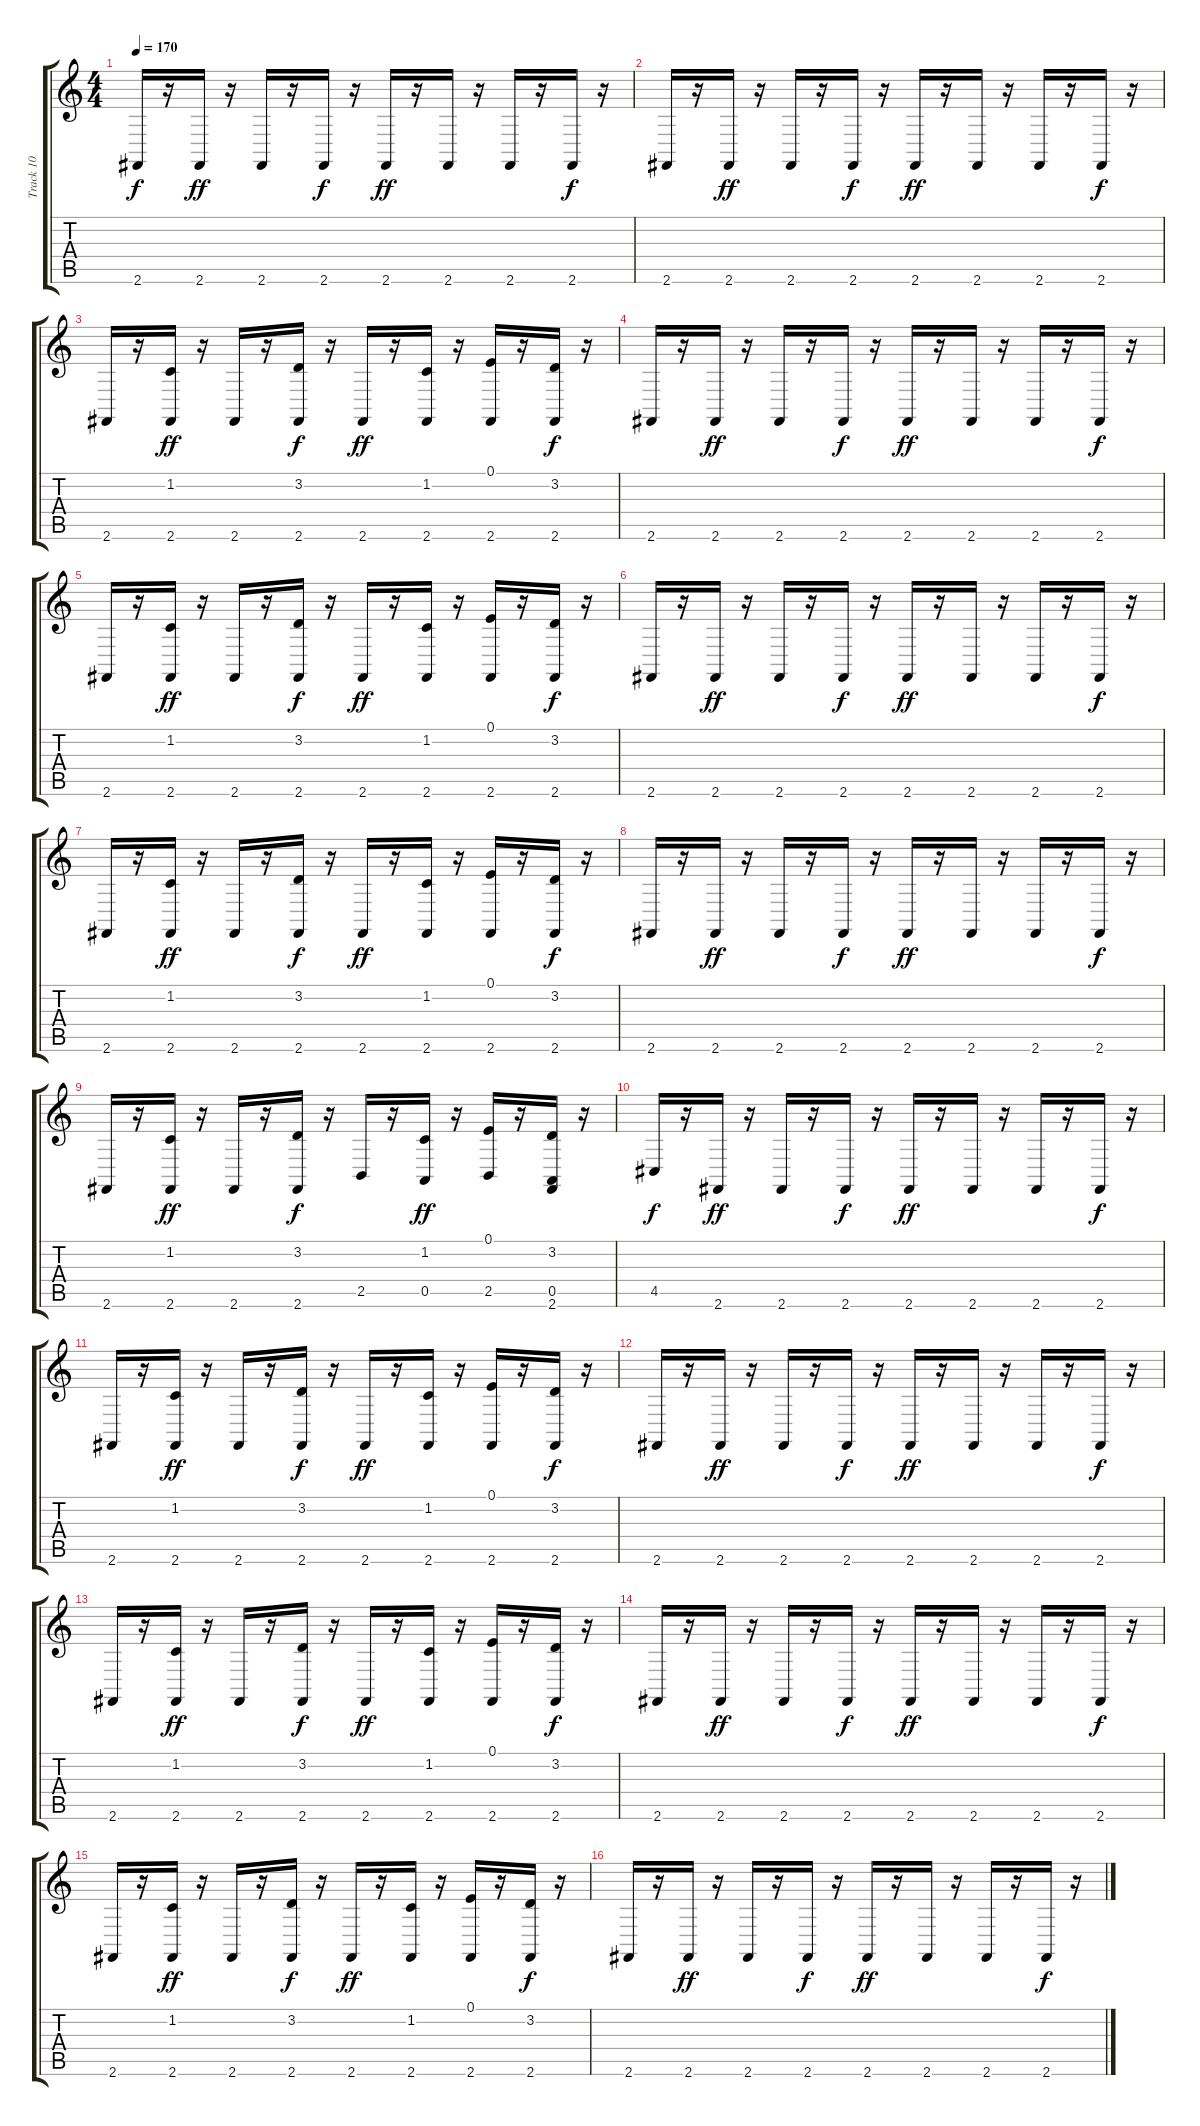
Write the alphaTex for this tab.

\track ("Track 10" "Track 10") {instrument synthdrum}
\staff {score tabs}
\tuning (E4 B3 G3 D3 A2 E2) {hide}
\ts (4 4)
\tempo 170
\clef g2
\ks c
2.6.16{dy f} r.16 2.6.16{dy ff} r.16 2.6.16 r.16 2.6.16{dy f} r.16 2.6.16{dy ff} r.16 2.6.16 r.16 2.6.16 r.16 2.6.16{dy f} r.16 |
2.6.16 r.16 2.6.16{dy ff} r.16 2.6.16 r.16 2.6.16{dy f} r.16 2.6.16{dy ff} r.16 2.6.16 r.16 2.6.16 r.16 2.6.16{dy f} r.16 |
2.6.16 r.16 (1.2 2.6).16{dy ff} r.16 2.6.16 r.16 (3.2 2.6).16{dy f} r.16 2.6.16{dy ff} r.16 (1.2 2.6).16 r.16 (0.1 2.6).16 r.16 (3.2 2.6).16{dy f} r.16 |
2.6.16 r.16 2.6.16{dy ff} r.16 2.6.16 r.16 2.6.16{dy f} r.16 2.6.16{dy ff} r.16 2.6.16 r.16 2.6.16 r.16 2.6.16{dy f} r.16 |
2.6.16 r.16 (1.2 2.6).16{dy ff} r.16 2.6.16 r.16 (3.2 2.6).16{dy f} r.16 2.6.16{dy ff} r.16 (1.2 2.6).16 r.16 (0.1 2.6).16 r.16 (3.2 2.6).16{dy f} r.16 |
2.6.16 r.16 2.6.16{dy ff} r.16 2.6.16 r.16 2.6.16{dy f} r.16 2.6.16{dy ff} r.16 2.6.16 r.16 2.6.16 r.16 2.6.16{dy f} r.16 |
2.6.16 r.16 (1.2 2.6).16{dy ff} r.16 2.6.16 r.16 (3.2 2.6).16{dy f} r.16 2.6.16{dy ff} r.16 (1.2 2.6).16 r.16 (0.1 2.6).16 r.16 (3.2 2.6).16{dy f} r.16 |
2.6.16 r.16 2.6.16{dy ff} r.16 2.6.16 r.16 2.6.16{dy f} r.16 2.6.16{dy ff} r.16 2.6.16 r.16 2.6.16 r.16 2.6.16{dy f} r.16 |
2.6.16 r.16 (1.2 2.6).16{dy ff} r.16 2.6.16 r.16 (3.2 2.6).16{dy f} r.16 2.5.16 r.16 (1.2 0.5).16{dy ff} r.16 (0.1 2.5).16 r.16 (3.2 0.5 2.6).16 r.16 |
4.5.16{dy f} r.16 2.6.16{dy ff} r.16 2.6.16 r.16 2.6.16{dy f} r.16 2.6.16{dy ff} r.16 2.6.16 r.16 2.6.16 r.16 2.6.16{dy f} r.16 |
2.6.16 r.16 (1.2 2.6).16{dy ff} r.16 2.6.16 r.16 (3.2 2.6).16{dy f} r.16 2.6.16{dy ff} r.16 (1.2 2.6).16 r.16 (0.1 2.6).16 r.16 (3.2 2.6).16{dy f} r.16 |
2.6.16 r.16 2.6.16{dy ff} r.16 2.6.16 r.16 2.6.16{dy f} r.16 2.6.16{dy ff} r.16 2.6.16 r.16 2.6.16 r.16 2.6.16{dy f} r.16 |
2.6.16 r.16 (1.2 2.6).16{dy ff} r.16 2.6.16 r.16 (3.2 2.6).16{dy f} r.16 2.6.16{dy ff} r.16 (1.2 2.6).16 r.16 (0.1 2.6).16 r.16 (3.2 2.6).16{dy f} r.16 |
2.6.16 r.16 2.6.16{dy ff} r.16 2.6.16 r.16 2.6.16{dy f} r.16 2.6.16{dy ff} r.16 2.6.16 r.16 2.6.16 r.16 2.6.16{dy f} r.16 |
2.6.16 r.16 (1.2 2.6).16{dy ff} r.16 2.6.16 r.16 (3.2 2.6).16{dy f} r.16 2.6.16{dy ff} r.16 (1.2 2.6).16 r.16 (0.1 2.6).16 r.16 (3.2 2.6).16{dy f} r.16 |
2.6.16 r.16 2.6.16{dy ff} r.16 2.6.16 r.16 2.6.16{dy f} r.16 2.6.16{dy ff} r.16 2.6.16 r.16 2.6.16 r.16 2.6.16{dy f} r.16
